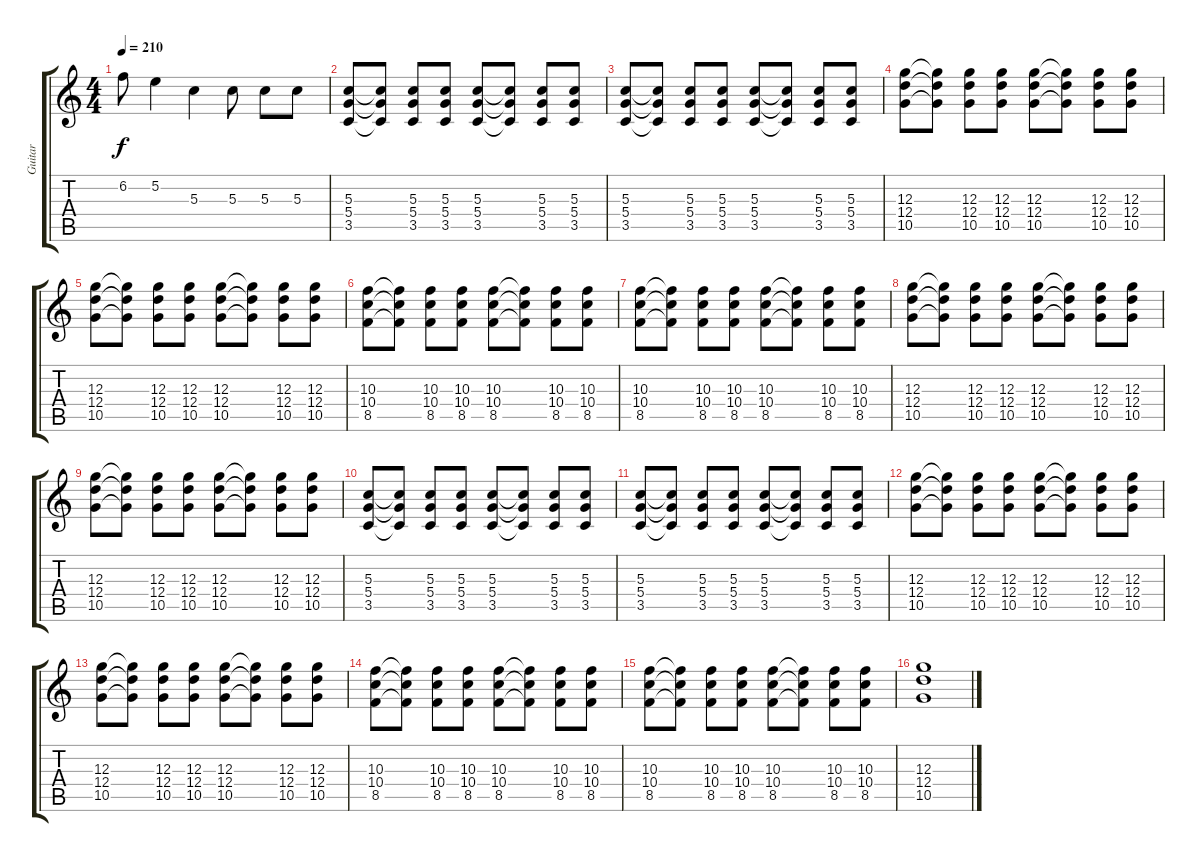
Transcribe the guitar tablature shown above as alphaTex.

\track ("Guitar " "Guitar ") {instrument distortionguitar}
\staff {score tabs}
\tuning (E4 B3 G3 D3 A2 E2) {hide}
\ts (4 4)
\tempo 210
\clef g2
\ks c
6.2.8{dy f} 5.2.4 5.3.4 5.3.8 5.3.8 5.3.8 |
(5.3 5.4 3.5).8 (5.3{t} 5.4{t} 3.5{t}).8 (5.3 5.4 3.5).8 (5.3 5.4 3.5).8 (5.3 5.4 3.5).8 (5.3{t} 5.4{t} 3.5{t}).8 (5.3 5.4 3.5).8 (5.3 5.4 3.5).8 |
(5.3 5.4 3.5).8 (5.3{t} 5.4{t} 3.5{t}).8 (5.3 5.4 3.5).8 (5.3 5.4 3.5).8 (5.3 5.4 3.5).8 (5.3{t} 5.4{t} 3.5{t}).8 (5.3 5.4 3.5).8 (5.3 5.4 3.5).8 |
(12.3 12.4 10.5).8 (12.3{t} 12.4{t} 10.5{t}).8 (12.3 12.4 10.5).8 (12.3 12.4 10.5).8 (12.3 12.4 10.5).8 (12.3{t} 12.4{t} 10.5{t}).8 (12.3 12.4 10.5).8 (12.3 12.4 10.5).8 |
(12.3 12.4 10.5).8 (12.3{t} 12.4{t} 10.5{t}).8 (12.3 12.4 10.5).8 (12.3 12.4 10.5).8 (12.3 12.4 10.5).8 (12.3{t} 12.4{t} 10.5{t}).8 (12.3 12.4 10.5).8 (12.3 12.4 10.5).8 |
(10.3 10.4 8.5).8 (10.3{t} 10.4{t} 8.5{t}).8 (10.3 10.4 8.5).8 (10.3 10.4 8.5).8 (10.3 10.4 8.5).8 (10.3{t} 10.4{t} 8.5{t}).8 (10.3 10.4 8.5).8 (10.3 10.4 8.5).8 |
(10.3 10.4 8.5).8 (10.3{t} 10.4{t} 8.5{t}).8 (10.3 10.4 8.5).8 (10.3 10.4 8.5).8 (10.3 10.4 8.5).8 (10.3{t} 10.4{t} 8.5{t}).8 (10.3 10.4 8.5).8 (10.3 10.4 8.5).8 |
(12.3 12.4 10.5).8 (12.3{t} 12.4{t} 10.5{t}).8 (12.3 12.4 10.5).8 (12.3 12.4 10.5).8 (12.3 12.4 10.5).8 (12.3{t} 12.4{t} 10.5{t}).8 (12.3 12.4 10.5).8 (12.3 12.4 10.5).8 |
(12.3 12.4 10.5).8 (12.3{t} 12.4{t} 10.5{t}).8 (12.3 12.4 10.5).8 (12.3 12.4 10.5).8 (12.3 12.4 10.5).8 (12.3{t} 12.4{t} 10.5{t}).8 (12.3 12.4 10.5).8 (12.3 12.4 10.5).8 |
(5.3 5.4 3.5).8 (5.3{t} 5.4{t} 3.5{t}).8 (5.3 5.4 3.5).8 (5.3 5.4 3.5).8 (5.3 5.4 3.5).8 (5.3{t} 5.4{t} 3.5{t}).8 (5.3 5.4 3.5).8 (5.3 5.4 3.5).8 |
(5.3 5.4 3.5).8 (5.3{t} 5.4{t} 3.5{t}).8 (5.3 5.4 3.5).8 (5.3 5.4 3.5).8 (5.3 5.4 3.5).8 (5.3{t} 5.4{t} 3.5{t}).8 (5.3 5.4 3.5).8 (5.3 5.4 3.5).8 |
(12.3 12.4 10.5).8 (12.3{t} 12.4{t} 10.5{t}).8 (12.3 12.4 10.5).8 (12.3 12.4 10.5).8 (12.3 12.4 10.5).8 (12.3{t} 12.4{t} 10.5{t}).8 (12.3 12.4 10.5).8 (12.3 12.4 10.5).8 |
(12.3 12.4 10.5).8 (12.3{t} 12.4{t} 10.5{t}).8 (12.3 12.4 10.5).8 (12.3 12.4 10.5).8 (12.3 12.4 10.5).8 (12.3{t} 12.4{t} 10.5{t}).8 (12.3 12.4 10.5).8 (12.3 12.4 10.5).8 |
(10.3 10.4 8.5).8 (10.3{t} 10.4{t} 8.5{t}).8 (10.3 10.4 8.5).8 (10.3 10.4 8.5).8 (10.3 10.4 8.5).8 (10.3{t} 10.4{t} 8.5{t}).8 (10.3 10.4 8.5).8 (10.3 10.4 8.5).8 |
(10.3 10.4 8.5).8 (10.3{t} 10.4{t} 8.5{t}).8 (10.3 10.4 8.5).8 (10.3 10.4 8.5).8 (10.3 10.4 8.5).8 (10.3{t} 10.4{t} 8.5{t}).8 (10.3 10.4 8.5).8 (10.3 10.4 8.5).8 |
(12.3 12.4 10.5).1{volume 9}
